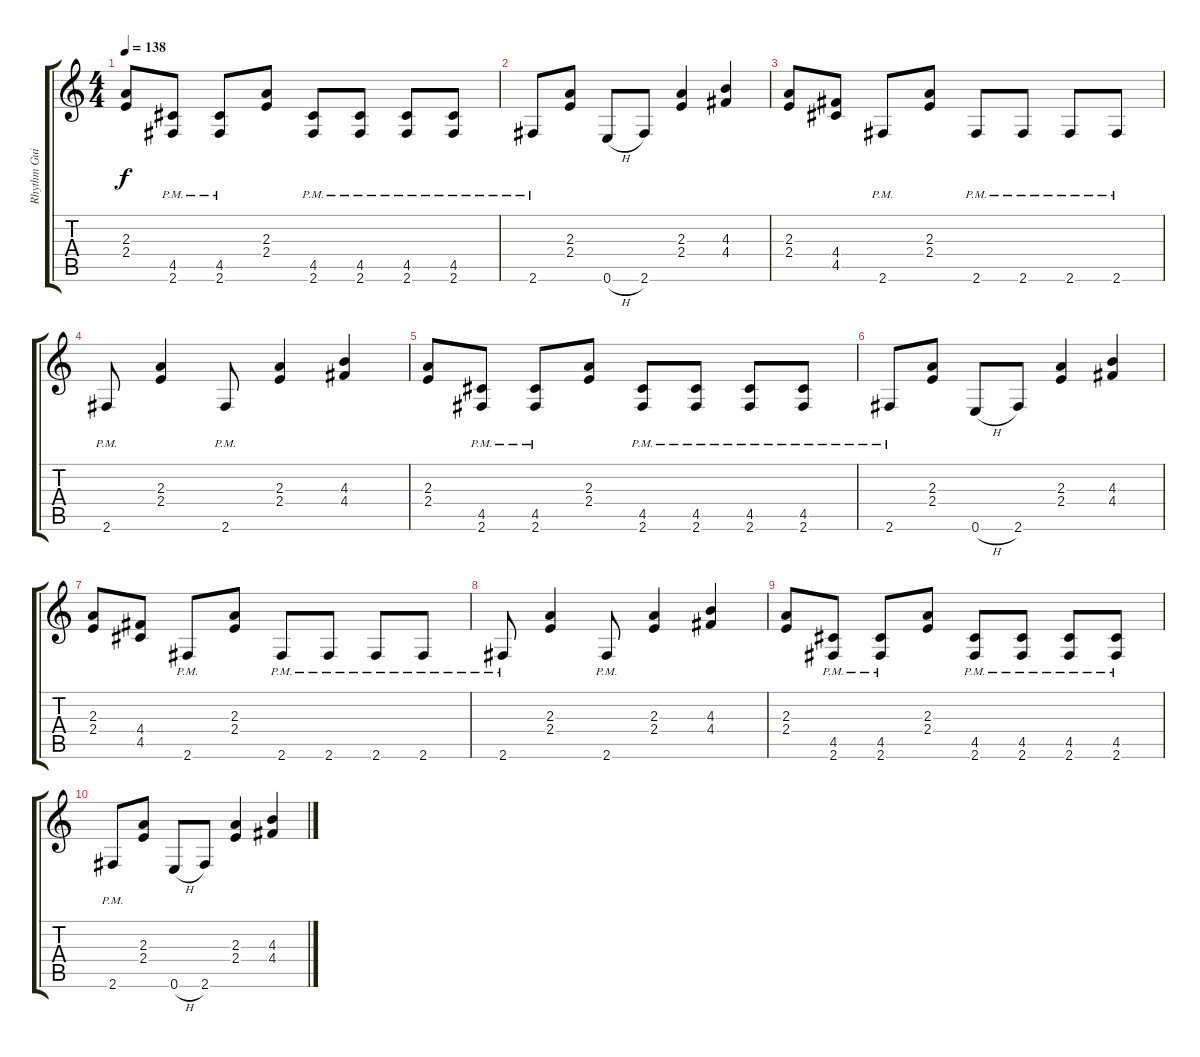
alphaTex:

\track ("Rhythm Guitar (K.K. Downing)" "Rhythm Gui") {instrument distortionguitar}
\staff {score tabs}
\tuning (E4 B3 G3 D3 A2 E2) {hide}
\ts (4 4)
\tempo 138
\clef g2
\ks c
(2.3 2.4).8{dy f} (4.5{pm} 2.6{pm}).8 (4.5{pm} 2.6{pm}).8 (2.3 2.4).8 (4.5{pm} 2.6{pm}).8 (4.5{pm} 2.6{pm}).8 (4.5{pm} 2.6{pm}).8 (4.5{pm} 2.6{pm}).8 |
2.6{pm}.8 (2.3 2.4).8 0.6{h}.8 2.6.8 (2.3 2.4).4 (4.3 4.4).4 |
(2.3 2.4).8 (4.4 4.5).8 2.6{pm}.8 (2.3 2.4).8 2.6{pm}.8 2.6{pm}.8 2.6{pm}.8 2.6{pm}.8 |
2.6{pm}.8 (2.3 2.4).4 2.6{pm}.8 (2.3 2.4).4 (4.3 4.4).4 |
(2.3 2.4).8 (4.5{pm} 2.6{pm}).8 (4.5{pm} 2.6{pm}).8 (2.3 2.4).8 (4.5{pm} 2.6{pm}).8 (4.5{pm} 2.6{pm}).8 (4.5{pm} 2.6{pm}).8 (4.5{pm} 2.6{pm}).8 |
2.6{pm}.8 (2.3 2.4).8 0.6{h}.8 2.6.8 (2.3 2.4).4 (4.3 4.4).4 |
(2.3 2.4).8 (4.4 4.5).8 2.6{pm}.8 (2.3 2.4).8 2.6{pm}.8 2.6{pm}.8 2.6{pm}.8 2.6{pm}.8 |
2.6{pm}.8 (2.3 2.4).4 2.6{pm}.8 (2.3 2.4).4 (4.3 4.4).4 |
(2.3 2.4).8 (4.5{pm} 2.6{pm}).8 (4.5{pm} 2.6{pm}).8 (2.3 2.4).8 (4.5{pm} 2.6{pm}).8 (4.5{pm} 2.6{pm}).8 (4.5{pm} 2.6{pm}).8 (4.5{pm} 2.6{pm}).8 |
2.6{pm}.8 (2.3 2.4).8 0.6{h}.8 2.6.8 (2.3 2.4).4 (4.3 4.4).4
